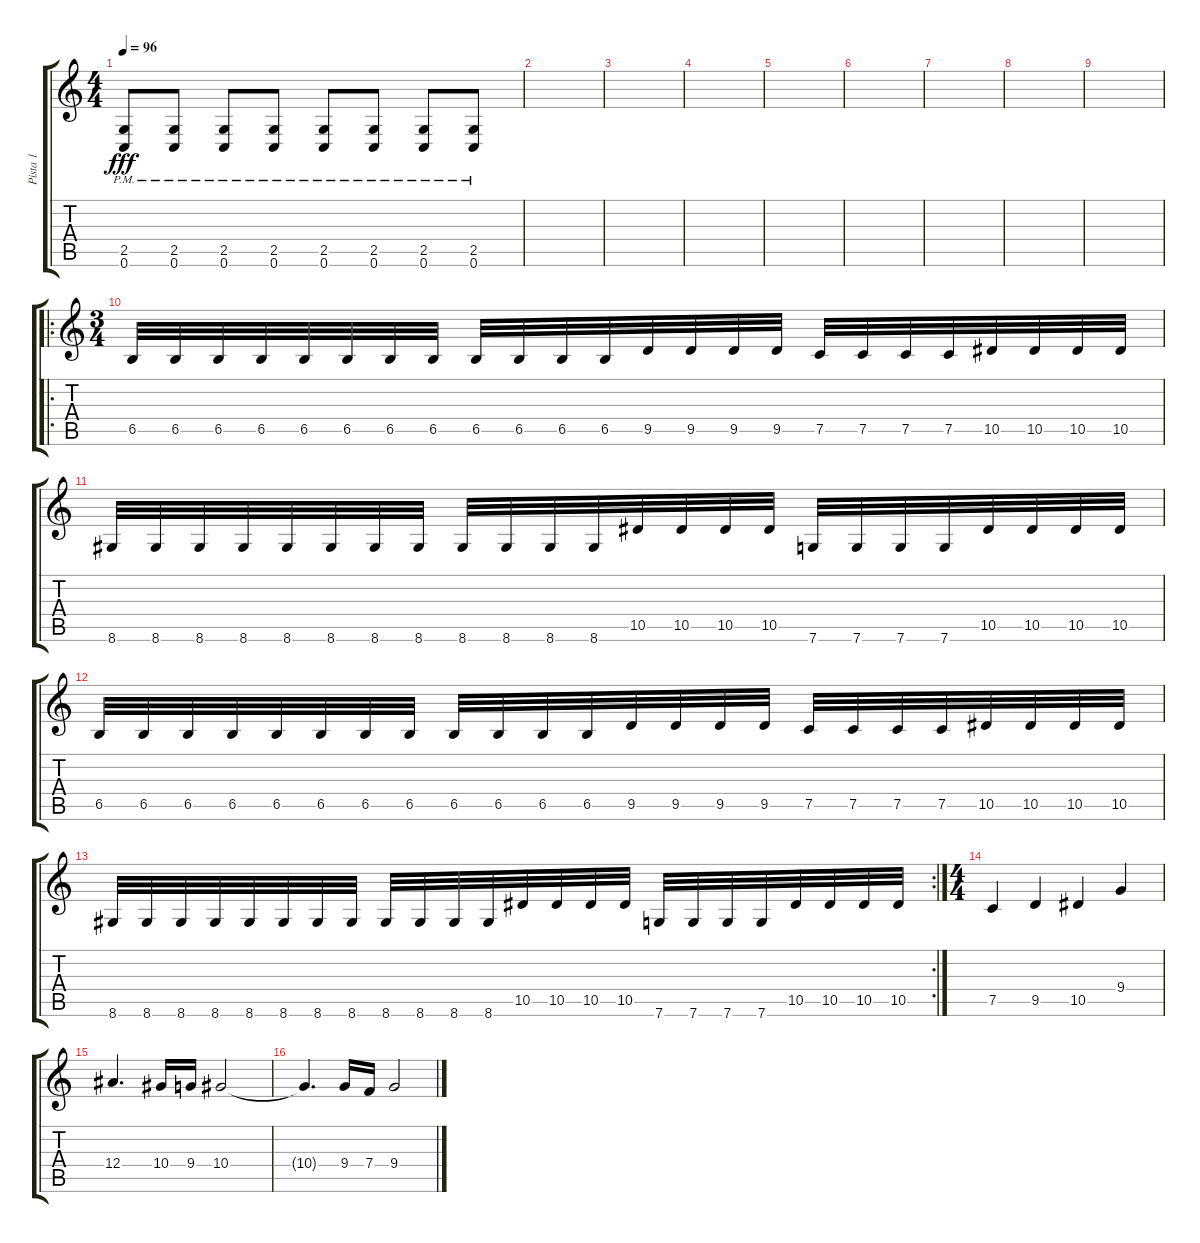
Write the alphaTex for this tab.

\track ("Pista 1" "Pista 1") {instrument distortionguitar}
\staff {score tabs}
\tuning (C4 G3 Eb3 Bb2 F2 C2) {hide}
\ts (4 4)
\tempo 96
\clef g2
\ks c
(2.5{pm} 0.6{pm}).8{dy fff} (2.5{pm} 0.6{pm}).8 (2.5{pm} 0.6{pm}).8 (2.5{pm} 0.6{pm}).8 (2.5{pm} 0.6{pm}).8 (2.5{pm} 0.6{pm}).8 (2.5{pm} 0.6{pm}).8 (2.5{pm} 0.6{pm}).8 |
|
|
|
|
|
|
|
|
\ro
\ts (3 4)
6.5.32 6.5.32 6.5.32 6.5.32 6.5.32 6.5.32 6.5.32 6.5.32 6.5.32 6.5.32 6.5.32 6.5.32 9.5.32 9.5.32 9.5.32 9.5.32 7.5.32 7.5.32 7.5.32 7.5.32 10.5.32 10.5.32 10.5.32 10.5.32 |
8.6.32 8.6.32 8.6.32 8.6.32 8.6.32 8.6.32 8.6.32 8.6.32 8.6.32 8.6.32 8.6.32 8.6.32 10.5.32 10.5.32 10.5.32 10.5.32 7.6.32 7.6.32 7.6.32 7.6.32 10.5.32 10.5.32 10.5.32 10.5.32 |
6.5.32 6.5.32 6.5.32 6.5.32 6.5.32 6.5.32 6.5.32 6.5.32 6.5.32 6.5.32 6.5.32 6.5.32 9.5.32 9.5.32 9.5.32 9.5.32 7.5.32 7.5.32 7.5.32 7.5.32 10.5.32 10.5.32 10.5.32 10.5.32 |
\rc 2
8.6.32 8.6.32 8.6.32 8.6.32 8.6.32 8.6.32 8.6.32 8.6.32 8.6.32 8.6.32 8.6.32 8.6.32 10.5.32 10.5.32 10.5.32 10.5.32 7.6.32 7.6.32 7.6.32 7.6.32 10.5.32 10.5.32 10.5.32 10.5.32 |
\ts (4 4)
7.5.4 9.5.4 10.5.4 9.4.4 |
12.4.4{d} 10.4.16 9.4.16 10.4.2 |
10.4{t}.4{d} 9.4.16 7.4.16 9.4.2
